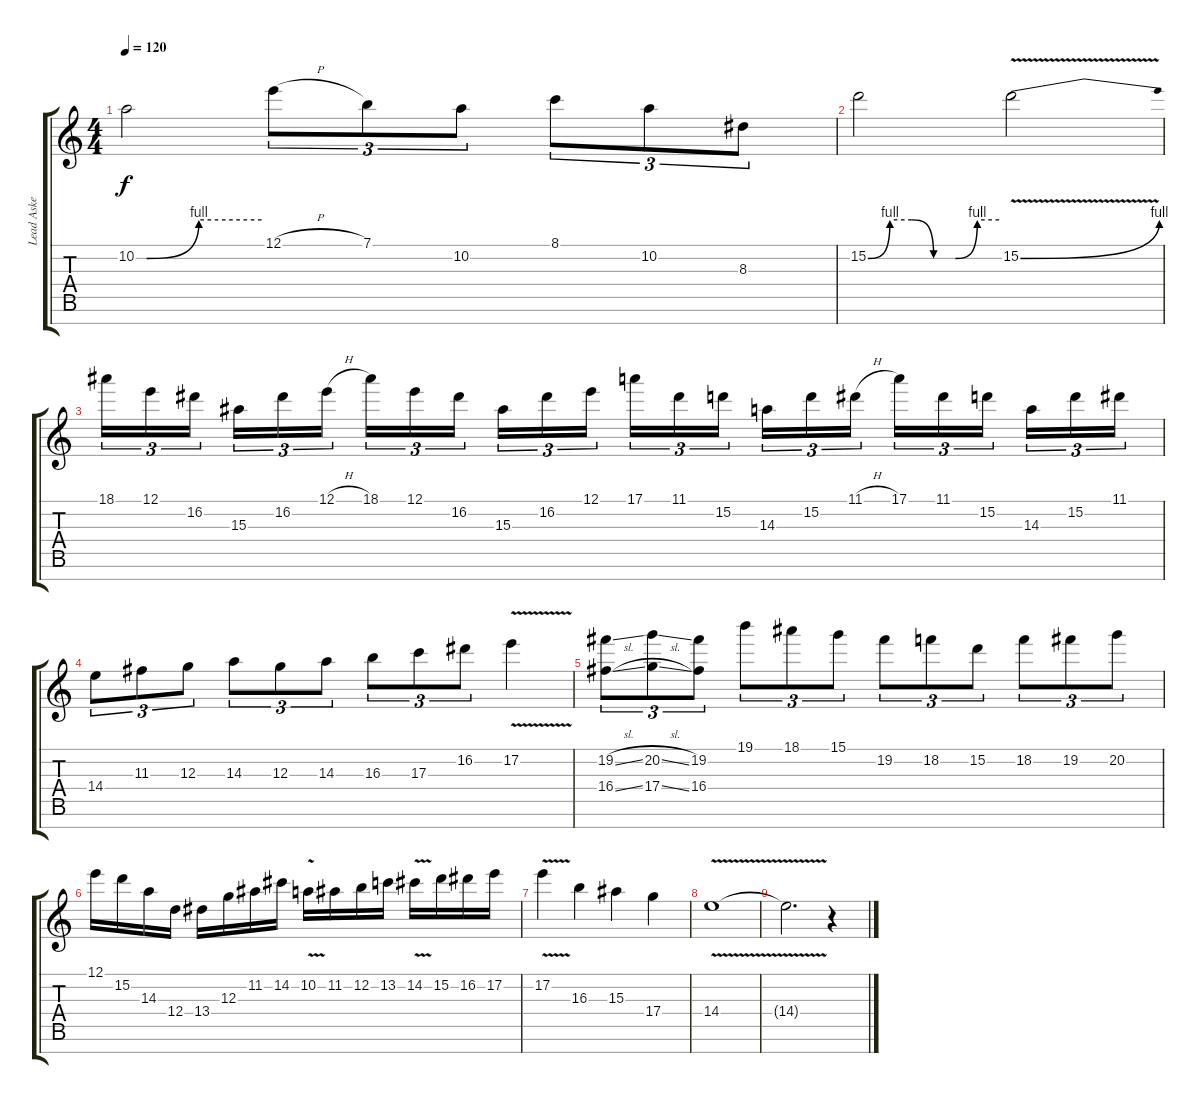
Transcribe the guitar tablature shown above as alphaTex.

\track ("Lead Aske" "Lead Aske") {instrument overdrivenguitar}
\staff {score tabs}
\tuning (E4 B3 G3 D3 A2 E2 B1) {hide}
\ts (4 4)
\tempo 120
\clef g2
\ks c
10.2{be (custom 0 0 5 0 30 4 60 4)}.2{dy f} 12.1{h}.8{tu (3 2)} 7.1.8{tu (3 2)} 10.2.8{tu (3 2)} 8.1.8{tu (3 2)} 10.2.8{tu (3 2)} 8.3.8{tu (3 2)} |
15.2{be (custom 0 0 10 4 20 4 30 0 40 0 50 4 60 4)}.2 15.2{be (bend 0 0 60 4) v}.2 |
18.1.16{tu (3 2)} 12.1.16{tu (3 2)} 16.2.16{tu (3 2) beam splitsecondary} 15.3.16{tu (3 2)} 16.2.16{tu (3 2)} 12.1{h}.16{tu (3 2)} 18.1.16{tu (3 2)} 12.1.16{tu (3 2)} 16.2.16{tu (3 2) beam splitsecondary} 15.3.16{tu (3 2)} 16.2.16{tu (3 2)} 12.1.16{tu (3 2)} 17.1.16{tu (3 2)} 11.1.16{tu (3 2)} 15.2.16{tu (3 2) beam splitsecondary} 14.3.16{tu (3 2)} 15.2.16{tu (3 2)} 11.1{h}.16{tu (3 2)} 17.1.16{tu (3 2)} 11.1.16{tu (3 2)} 15.2.16{tu (3 2) beam splitsecondary} 14.3.16{tu (3 2)} 15.2.16{tu (3 2)} 11.1.16{tu (3 2)} |
14.4.8{tu (3 2)} 11.3.8{tu (3 2)} 12.3.8{tu (3 2)} 14.3.8{tu (3 2)} 12.3.8{tu (3 2)} 14.3.8{tu (3 2)} 16.3.8{tu (3 2)} 17.3.8{tu (3 2)} 16.2.8{tu (3 2)} 17.2{v}.4 |
(19.2{sl} 16.4{sl}).8{tu (3 2)} (20.2{sl} 17.4{sl}).8{tu (3 2)} (19.2 16.4).8{tu (3 2)} 19.1.8{tu (3 2)} 18.1.8{tu (3 2)} 15.1.8{tu (3 2)} 19.2.8{tu (3 2)} 18.2.8{tu (3 2)} 15.2.8{tu (3 2)} 18.2.8{tu (3 2)} 19.2.8{tu (3 2)} 20.2.8{tu (3 2)} |
12.1.16 15.2.16 14.3.16 12.4.16 13.4.16 12.3.16 11.2.16 14.2.16 10.2{v}.16 11.2.16 12.2.16 13.2.16 14.2{v}.16 15.2.16 16.2.16 17.2.16 |
17.2{v}.4 16.3.4 15.3.4 17.4.4 |
14.4{v}.1 |
14.4{t}.2{d} r.4
